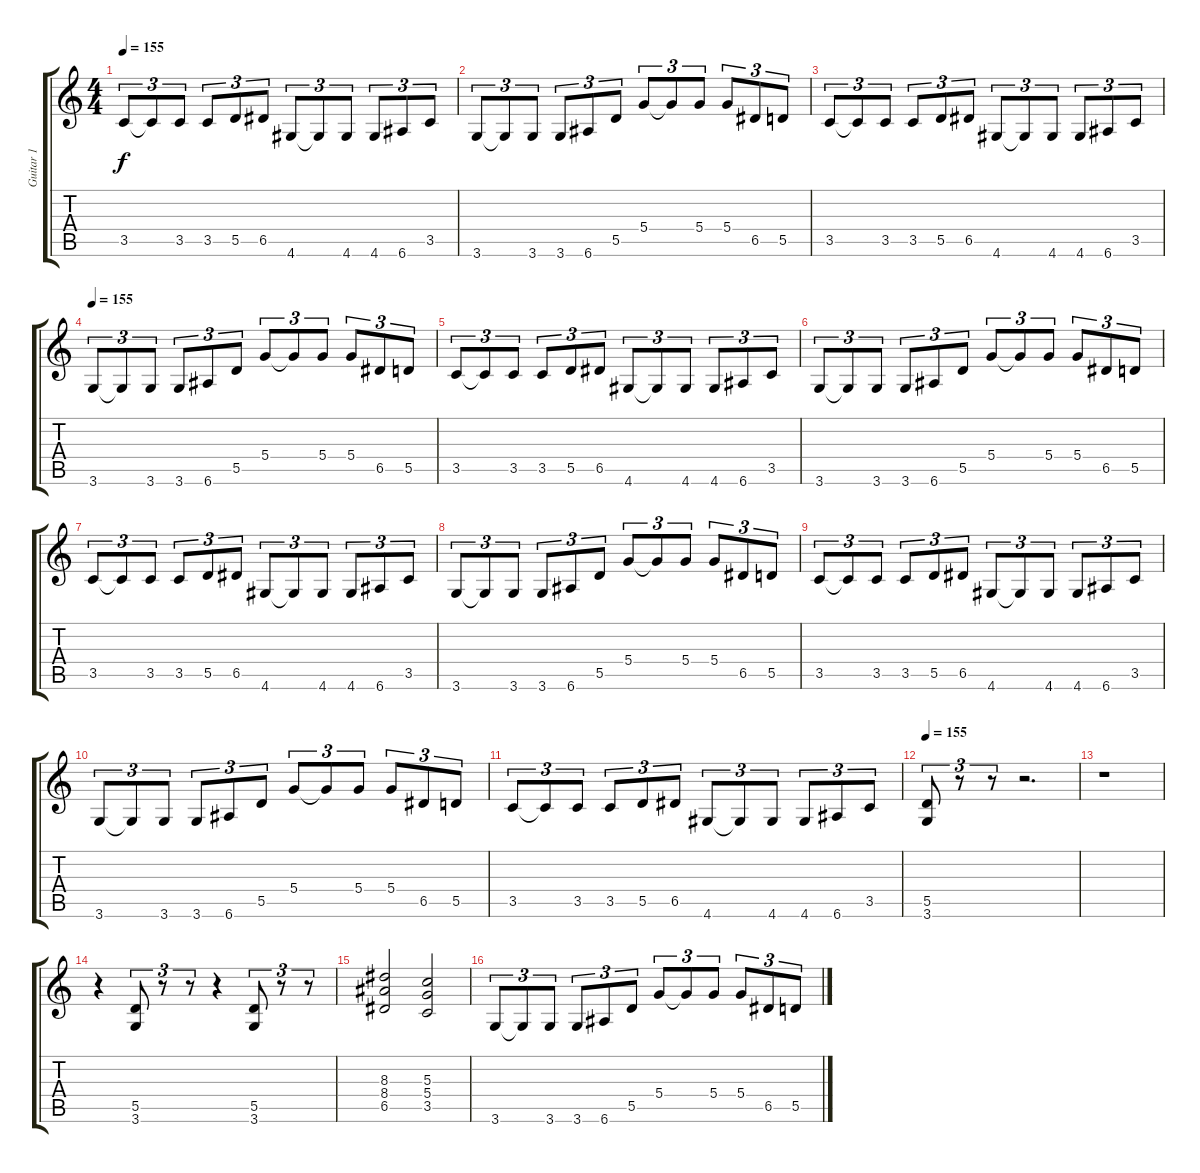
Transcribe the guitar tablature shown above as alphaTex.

\track ("Guitar 1" "Guitar 1") {instrument distortionguitar}
\staff {score tabs}
\tuning (E4 B3 G3 D3 A2 E2) {hide}
\ts (4 4)
\tempo 155
\clef g2
\ks c
3.5.8{tu (3 2) dy f} 3.5{t}.8{tu (3 2)} 3.5.8{tu (3 2)} 3.5.8{tu (3 2)} 5.5.8{tu (3 2)} 6.5.8{tu (3 2)} 4.6.8{tu (3 2)} 4.6{t}.8{tu (3 2)} 4.6.8{tu (3 2)} 4.6.8{tu (3 2)} 6.6.8{tu (3 2)} 3.5.8{tu (3 2)} |
3.6.8{tu (3 2)} 3.6{t}.8{tu (3 2)} 3.6.8{tu (3 2)} 3.6.8{tu (3 2)} 6.6.8{tu (3 2)} 5.5.8{tu (3 2)} 5.4.8{tu (3 2)} 5.4{t}.8{tu (3 2)} 5.4.8{tu (3 2)} 5.4.8{tu (3 2)} 6.5.8{tu (3 2)} 5.5.8{tu (3 2)} |
3.5.8{tu (3 2)} 3.5{t}.8{tu (3 2)} 3.5.8{tu (3 2)} 3.5.8{tu (3 2)} 5.5.8{tu (3 2)} 6.5.8{tu (3 2)} 4.6.8{tu (3 2)} 4.6{t}.8{tu (3 2)} 4.6.8{tu (3 2)} 4.6.8{tu (3 2)} 6.6.8{tu (3 2)} 3.5.8{tu (3 2)} |
\tempo 155
3.6.8{tu (3 2)} 3.6{t}.8{tu (3 2)} 3.6.8{tu (3 2)} 3.6.8{tu (3 2)} 6.6.8{tu (3 2)} 5.5.8{tu (3 2)} 5.4.8{tu (3 2)} 5.4{t}.8{tu (3 2)} 5.4.8{tu (3 2)} 5.4.8{tu (3 2)} 6.5.8{tu (3 2)} 5.5.8{tu (3 2)} |
3.5.8{tu (3 2)} 3.5{t}.8{tu (3 2)} 3.5.8{tu (3 2)} 3.5.8{tu (3 2)} 5.5.8{tu (3 2)} 6.5.8{tu (3 2)} 4.6.8{tu (3 2)} 4.6{t}.8{tu (3 2)} 4.6.8{tu (3 2)} 4.6.8{tu (3 2)} 6.6.8{tu (3 2)} 3.5.8{tu (3 2)} |
3.6.8{tu (3 2)} 3.6{t}.8{tu (3 2)} 3.6.8{tu (3 2)} 3.6.8{tu (3 2)} 6.6.8{tu (3 2)} 5.5.8{tu (3 2)} 5.4.8{tu (3 2)} 5.4{t}.8{tu (3 2)} 5.4.8{tu (3 2)} 5.4.8{tu (3 2)} 6.5.8{tu (3 2)} 5.5.8{tu (3 2)} |
3.5.8{tu (3 2)} 3.5{t}.8{tu (3 2)} 3.5.8{tu (3 2)} 3.5.8{tu (3 2)} 5.5.8{tu (3 2)} 6.5.8{tu (3 2)} 4.6.8{tu (3 2)} 4.6{t}.8{tu (3 2)} 4.6.8{tu (3 2)} 4.6.8{tu (3 2)} 6.6.8{tu (3 2)} 3.5.8{tu (3 2)} |
3.6.8{tu (3 2)} 3.6{t}.8{tu (3 2)} 3.6.8{tu (3 2)} 3.6.8{tu (3 2)} 6.6.8{tu (3 2)} 5.5.8{tu (3 2)} 5.4.8{tu (3 2)} 5.4{t}.8{tu (3 2)} 5.4.8{tu (3 2)} 5.4.8{tu (3 2)} 6.5.8{tu (3 2)} 5.5.8{tu (3 2)} |
3.5.8{tu (3 2)} 3.5{t}.8{tu (3 2)} 3.5.8{tu (3 2)} 3.5.8{tu (3 2)} 5.5.8{tu (3 2)} 6.5.8{tu (3 2)} 4.6.8{tu (3 2)} 4.6{t}.8{tu (3 2)} 4.6.8{tu (3 2)} 4.6.8{tu (3 2)} 6.6.8{tu (3 2)} 3.5.8{tu (3 2)} |
3.6.8{tu (3 2)} 3.6{t}.8{tu (3 2)} 3.6.8{tu (3 2)} 3.6.8{tu (3 2)} 6.6.8{tu (3 2)} 5.5.8{tu (3 2)} 5.4.8{tu (3 2)} 5.4{t}.8{tu (3 2)} 5.4.8{tu (3 2)} 5.4.8{tu (3 2)} 6.5.8{tu (3 2)} 5.5.8{tu (3 2)} |
3.5.8{tu (3 2)} 3.5{t}.8{tu (3 2)} 3.5.8{tu (3 2)} 3.5.8{tu (3 2)} 5.5.8{tu (3 2)} 6.5.8{tu (3 2)} 4.6.8{tu (3 2)} 4.6{t}.8{tu (3 2)} 4.6.8{tu (3 2)} 4.6.8{tu (3 2)} 6.6.8{tu (3 2)} 3.5.8{tu (3 2)} |
\tempo 155
(5.5 3.6).8{tu (3 2)} r.8{tu (3 2)} r.8{tu (3 2)} r.2{d} |
r.1 |
r.4 (5.5 3.6).8{tu (3 2)} r.8{tu (3 2)} r.8{tu (3 2)} r.4 (5.5 3.6).8{tu (3 2)} r.8{tu (3 2)} r.8{tu (3 2)} |
(8.3 8.4 6.5).2 (5.3 5.4 3.5).2 |
3.6.8{tu (3 2)} 3.6{t}.8{tu (3 2)} 3.6.8{tu (3 2)} 3.6.8{tu (3 2)} 6.6.8{tu (3 2)} 5.5.8{tu (3 2)} 5.4.8{tu (3 2)} 5.4{t}.8{tu (3 2)} 5.4.8{tu (3 2)} 5.4.8{tu (3 2)} 6.5.8{tu (3 2)} 5.5.8{tu (3 2)}
